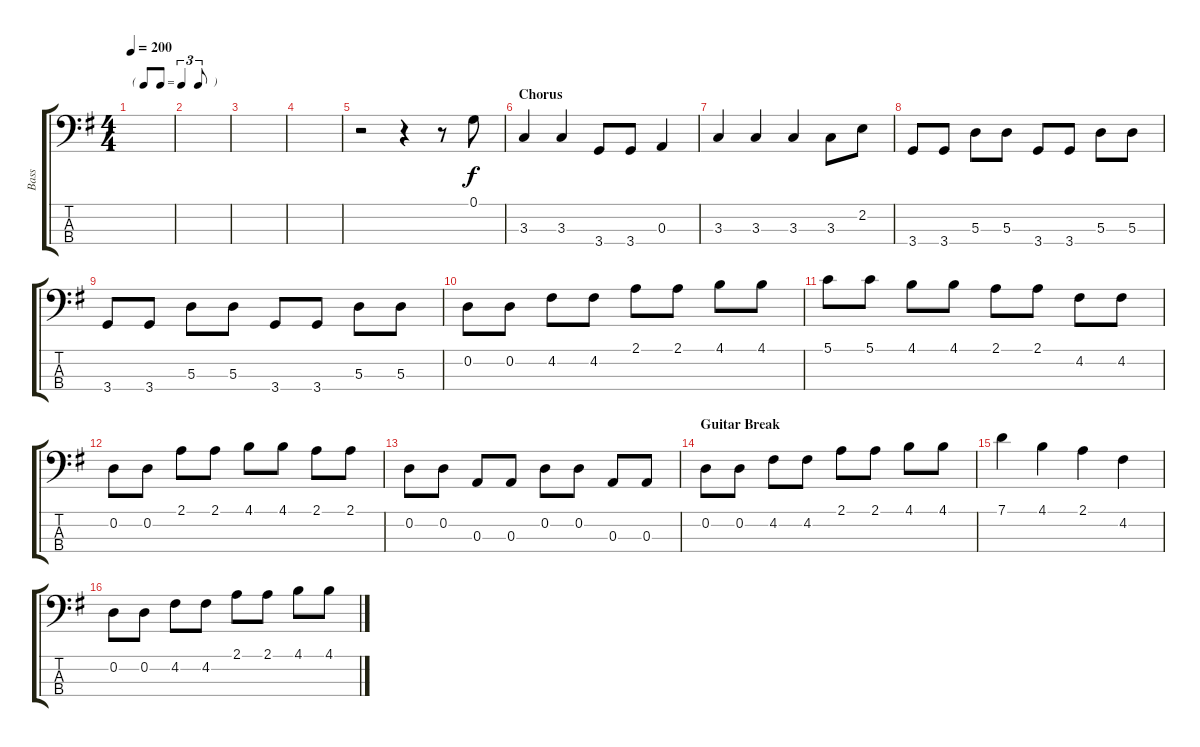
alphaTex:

\track ("Bass" "Bass") {instrument electricbassfinger}
\staff {score tabs}
\tuning (G2 D2 A1 E1) {hide}
\ts (4 4)
\tf triplet8th
\tempo 200
\clef f4
\ks g
|
|
|
|
r.2 r.4 r.8 0.1.8 |
\section ("" "Chorus")
3.3.4 3.3.4 3.4.8 3.4.8 0.3.4 |
3.3.4 3.3.4 3.3.4 3.3.8 2.2.8 |
3.4.8 3.4.8 5.3.8 5.3.8 3.4.8 3.4.8 5.3.8 5.3.8 |
3.4.8 3.4.8 5.3.8 5.3.8 3.4.8 3.4.8 5.3.8 5.3.8 |
0.2.8 0.2.8 4.2.8 4.2.8 2.1.8 2.1.8 4.1.8 4.1.8 |
5.1.8 5.1.8 4.1.8 4.1.8 2.1.8 2.1.8 4.2.8 4.2.8 |
0.2.8 0.2.8 2.1.8 2.1.8 4.1.8 4.1.8 2.1.8 2.1.8 |
0.2.8 0.2.8 0.3.8 0.3.8 0.2.8 0.2.8 0.3.8 0.3.8 |
\section ("" "Guitar Break")
0.2.8 0.2.8 4.2.8 4.2.8 2.1.8 2.1.8 4.1.8 4.1.8 |
7.1.4 4.1.4 2.1.4 4.2.4 |
0.2.8 0.2.8 4.2.8 4.2.8 2.1.8 2.1.8 4.1.8 4.1.8
